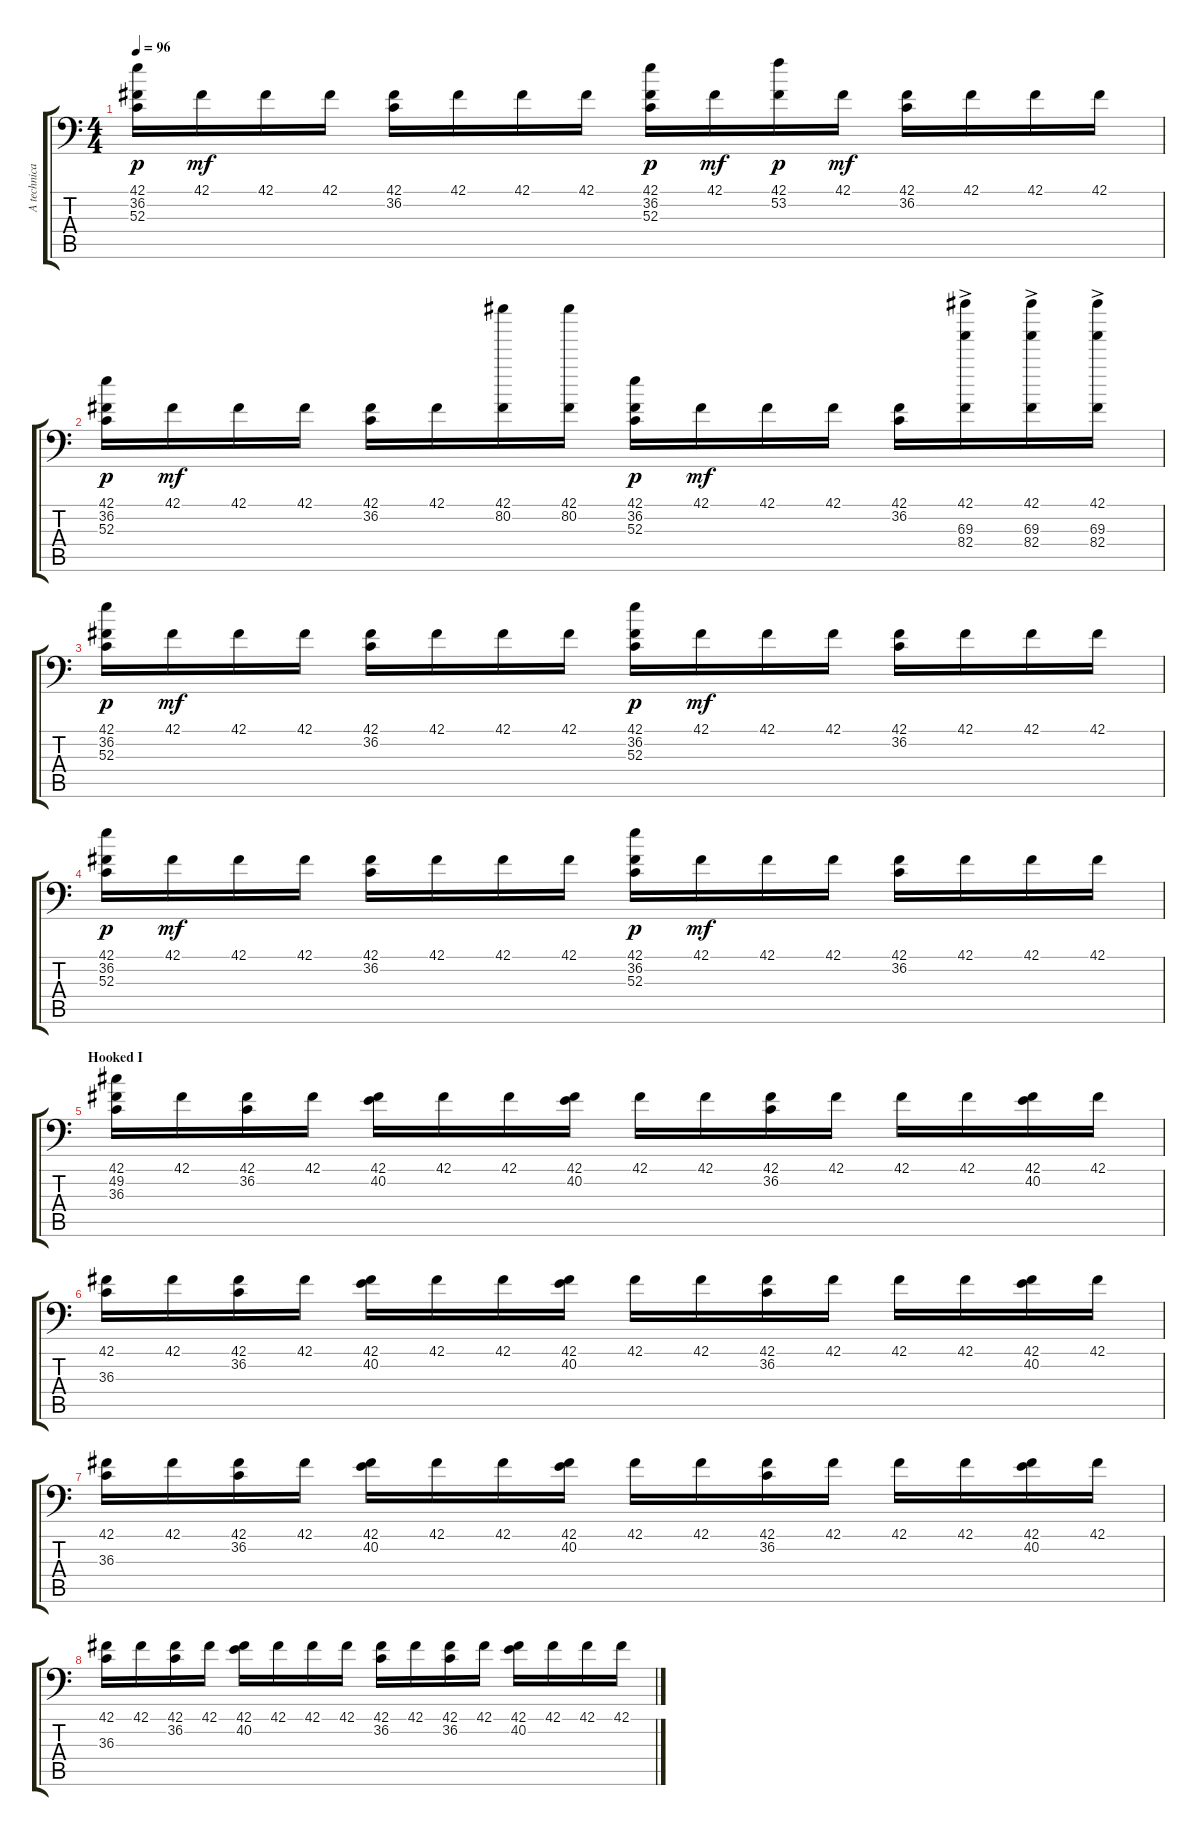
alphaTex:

\track ("A technical drum-track" "A technica") {instrument acousticgrandpiano}
\staff {score tabs}
\tuning (C-1 C-1 C-1 C-1 C-1 C-1) {hide}
\ts (4 4)
\tempo 96
\clef f4
\ks c
(42.1 36.2 52.3).16{dy p} 42.1.16{dy mf} 42.1.16 42.1.16 (42.1 36.2).16 42.1.16 42.1.16 42.1.16 (42.1 36.2 52.3).16{dy p} 42.1.16{dy mf} (42.1 53.2).16{dy p} 42.1.16{dy mf} (42.1 36.2).16 42.1.16 42.1.16 42.1.16 |
(42.1 36.2 52.3).16{dy p} 42.1.16{dy mf} 42.1.16 42.1.16 (42.1 36.2).16 42.1.16 (42.1 80.2).16 (42.1 80.2).16 (42.1 36.2 52.3).16{dy p} 42.1.16{dy mf} 42.1.16 42.1.16 (42.1 36.2).16 (42.1 69.3{ac} 82.4{ac}).16 (42.1 69.3{ac} 82.4{ac}).16 (42.1 69.3{ac} 82.4{ac}).16 |
(42.1 36.2 52.3).16{dy p} 42.1.16{dy mf} 42.1.16 42.1.16 (42.1 36.2).16 42.1.16 42.1.16 42.1.16 (42.1 36.2 52.3).16{dy p} 42.1.16{dy mf} 42.1.16 42.1.16 (42.1 36.2).16 42.1.16 42.1.16 42.1.16 |
(42.1 36.2 52.3).16{dy p} 42.1.16{dy mf} 42.1.16 42.1.16 (42.1 36.2).16 42.1.16 42.1.16 42.1.16 (42.1 36.2 52.3).16{dy p} 42.1.16{dy mf} 42.1.16 42.1.16 (42.1 36.2).16 42.1.16 42.1.16 42.1.16 |
\section ("" "Hooked I")
(42.1 49.2 36.3).16 42.1.16 (42.1 36.2).16 42.1.16 (42.1 40.2).16 42.1.16 42.1.16 (42.1 40.2).16 42.1.16 42.1.16 (42.1 36.2).16 42.1.16 42.1.16 42.1.16 (42.1 40.2).16 42.1.16 |
(42.1 36.3).16 42.1.16 (42.1 36.2).16 42.1.16 (42.1 40.2).16 42.1.16 42.1.16 (42.1 40.2).16 42.1.16 42.1.16 (42.1 36.2).16 42.1.16 42.1.16 42.1.16 (42.1 40.2).16 42.1.16 |
(42.1 36.3).16 42.1.16 (42.1 36.2).16 42.1.16 (42.1 40.2).16 42.1.16 42.1.16 (42.1 40.2).16 42.1.16 42.1.16 (42.1 36.2).16 42.1.16 42.1.16 42.1.16 (42.1 40.2).16 42.1.16 |
(42.1 36.3).16 42.1.16 (42.1 36.2).16 42.1.16 (42.1 40.2).16 42.1.16 42.1.16 42.1.16 (42.1 36.2).16 42.1.16 (42.1 36.2).16 42.1.16 (42.1 40.2).16 42.1.16 42.1.16 42.1.16
